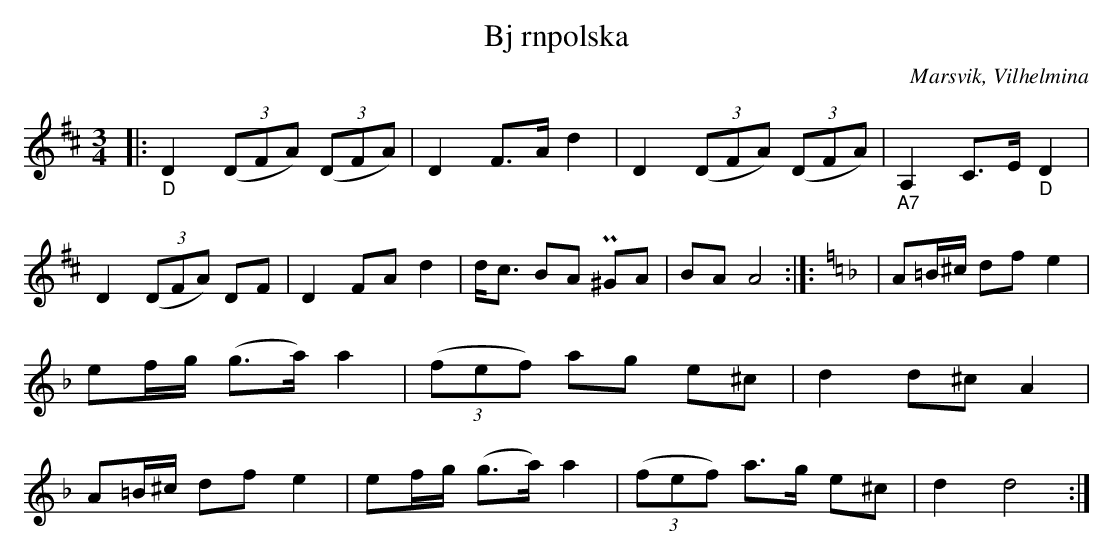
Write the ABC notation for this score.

X:1
T:Bj rnpolska
O:Marsvik, Vilhelmina
M:3/4
L:1/16
K:D
|:"_D" D4 ((3D2F2A2) ((3D2F2A2) | D4 F3A1 d4 | D4 ((3D2F2A2) ((3D2F2A2) | "_A7" A,4 C3E1 "_D"D4 | D4 ((3D2F2A2) D2F2 | D4 F2A2 d4 | dc3 B2A2 P^G2A2 | B2A2 A8   :|]: [K:Dm] | A2=B^c d2f2 e4 | e2fg (g3a) a4 | ((3f2e2f2) a2g2 e2^c2 | d4 d2^c2 A4 | A2=B^c d2f2 e4 | e2fg (g3a) a4 | ((3f2e2f2) a3g e2^c2 | d4 d8 :|
